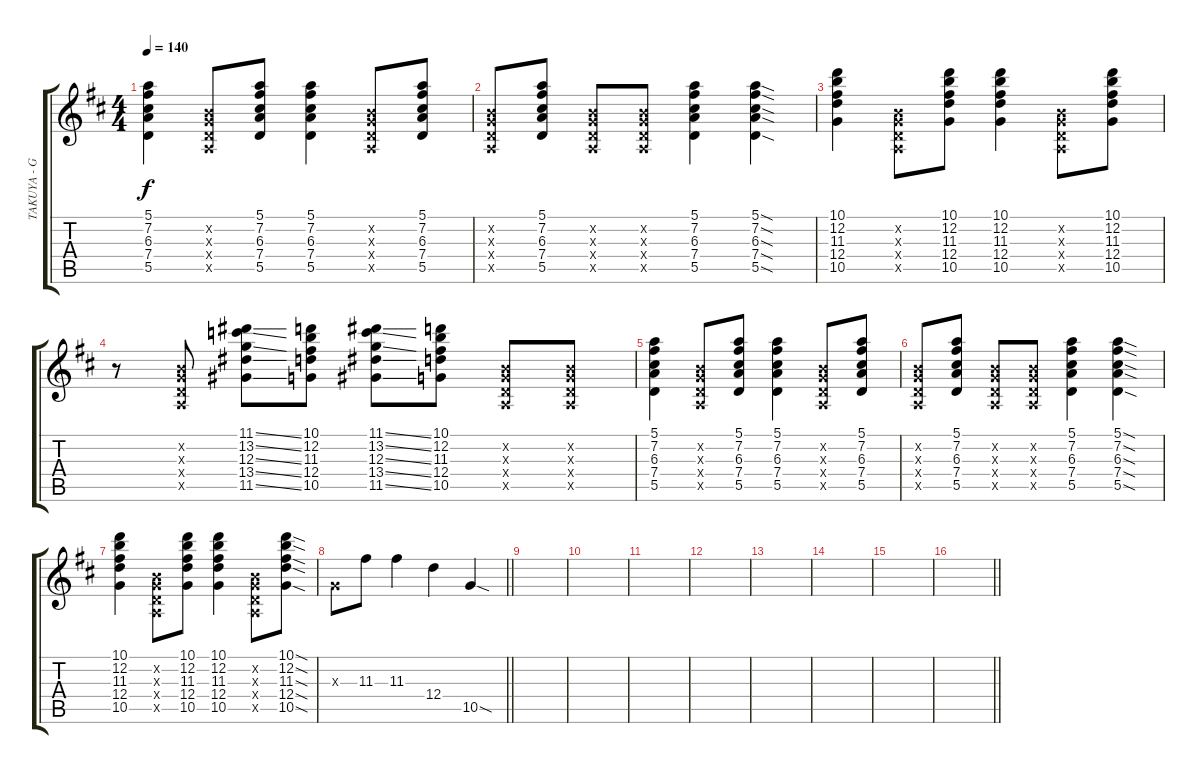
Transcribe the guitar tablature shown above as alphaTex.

\track ("TAKUYA - Guitar 2" "TAKUYA - G") {instrument overdrivenguitar}
\staff {score tabs}
\tuning (E4 B3 G3 D3 A2 E2) {hide}
\ts (4 4)
\tempo 140
\clef g2
\ks d
(5.1 7.2 6.3 7.4 5.5).4{dy f instrument overdrivenguitar} (0.2{x} 0.3{x} 0.4{x} 0.5{x}).8 (5.1 7.2 6.3 7.4 5.5).8 (5.1 7.2 6.3 7.4 5.5).4 (0.2{x} 0.3{x} 0.4{x} 0.5{x}).8 (5.1 7.2 6.3 7.4 5.5).8 |
(0.2{x} 0.3{x} 0.4{x} 0.5{x}).8 (5.1 7.2 6.3 7.4 5.5).8 (0.2{x} 0.3{x} 0.4{x} 0.5{x}).8 (0.2{x} 0.3{x} 0.4{x} 0.5{x}).8 (5.1 7.2 6.3 7.4 5.5).4 (5.1{sod} 7.2{sod} 6.3{sod} 7.4{sod} 5.5{sod}).4 |
(10.1 12.2 11.3 12.4 10.5).4 (0.2{x} 0.3{x} 0.4{x} 0.5{x}).8 (10.1 12.2 11.3 12.4 10.5).8 (10.1 12.2 11.3 12.4 10.5).4 (0.2{x} 0.3{x} 0.4{x} 0.5{x}).8 (10.1 12.2 11.3 12.4 10.5).8 |
r.8 (0.2{x} 0.3{x} 0.4{x} 0.5{x}).8 (11.1{ss} 13.2{ss} 12.3{ss} 13.4{ss} 11.5{ss}).8 (10.1 12.2 11.3 12.4 10.5).8 (11.1{ss} 13.2{ss} 12.3{ss} 13.4{ss} 11.5{ss}).8 (10.1 12.2 11.3 12.4 10.5).8 (0.2{x} 0.3{x} 0.4{x} 0.5{x}).8 (0.2{x} 0.3{x} 0.4{x} 0.5{x}).8 |
(5.1 7.2 6.3 7.4 5.5).4 (0.2{x} 0.3{x} 0.4{x} 0.5{x}).8 (5.1 7.2 6.3 7.4 5.5).8 (5.1 7.2 6.3 7.4 5.5).4 (0.2{x} 0.3{x} 0.4{x} 0.5{x}).8 (5.1 7.2 6.3 7.4 5.5).8 |
(0.2{x} 0.3{x} 0.4{x} 0.5{x}).8 (5.1 7.2 6.3 7.4 5.5).8 (0.2{x} 0.3{x} 0.4{x} 0.5{x}).8 (0.2{x} 0.3{x} 0.4{x} 0.5{x}).8 (5.1 7.2 6.3 7.4 5.5).4 (5.1{sod} 7.2{sod} 6.3{sod} 7.4{sod} 5.5{sod}).4 |
(10.1 12.2 11.3 12.4 10.5).4 (0.2{x} 0.3{x} 0.4{x} 0.5{x}).8 (10.1 12.2 11.3 12.4 10.5).8 (10.1 12.2 11.3 12.4 10.5).4 (0.2{x} 0.3{x} 0.4{x} 0.5{x}).8 (10.1{sod} 12.2{sod} 11.3{sod} 12.4{sod} 10.5{sod}).8 |
\barLineRight lightlight
0.3{x}.8 11.3.8 11.3.4 12.4.4 10.5{sod}.4 |
|
|
|
|
|
|
|
\barLineRight lightlight
